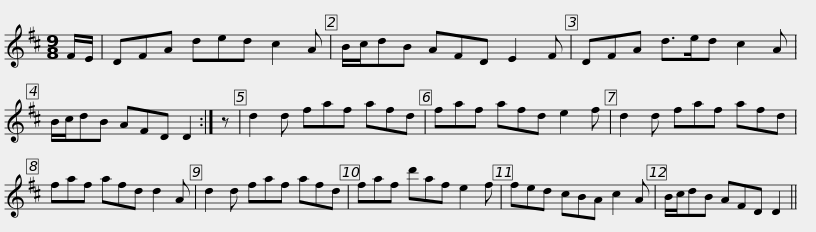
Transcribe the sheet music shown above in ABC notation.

X:1
L:1/8
M:9/8
I:linebreak $
K:D
V:1 treble
V:1
 F/E/ | DFA ded c2 A | B/c/dB AFD E2 F | DFA d>ed c2 A | B/c/dB AFD D2 :| %5
 z |$ d2 d faf afd | faf afd e2 f | d2 d faf afd | faf afd d2 A | %10
 d2 d faf afd |$ faf d'af e2 f | fed cBA c2 A | B/c/dB AFD D2 || %14
